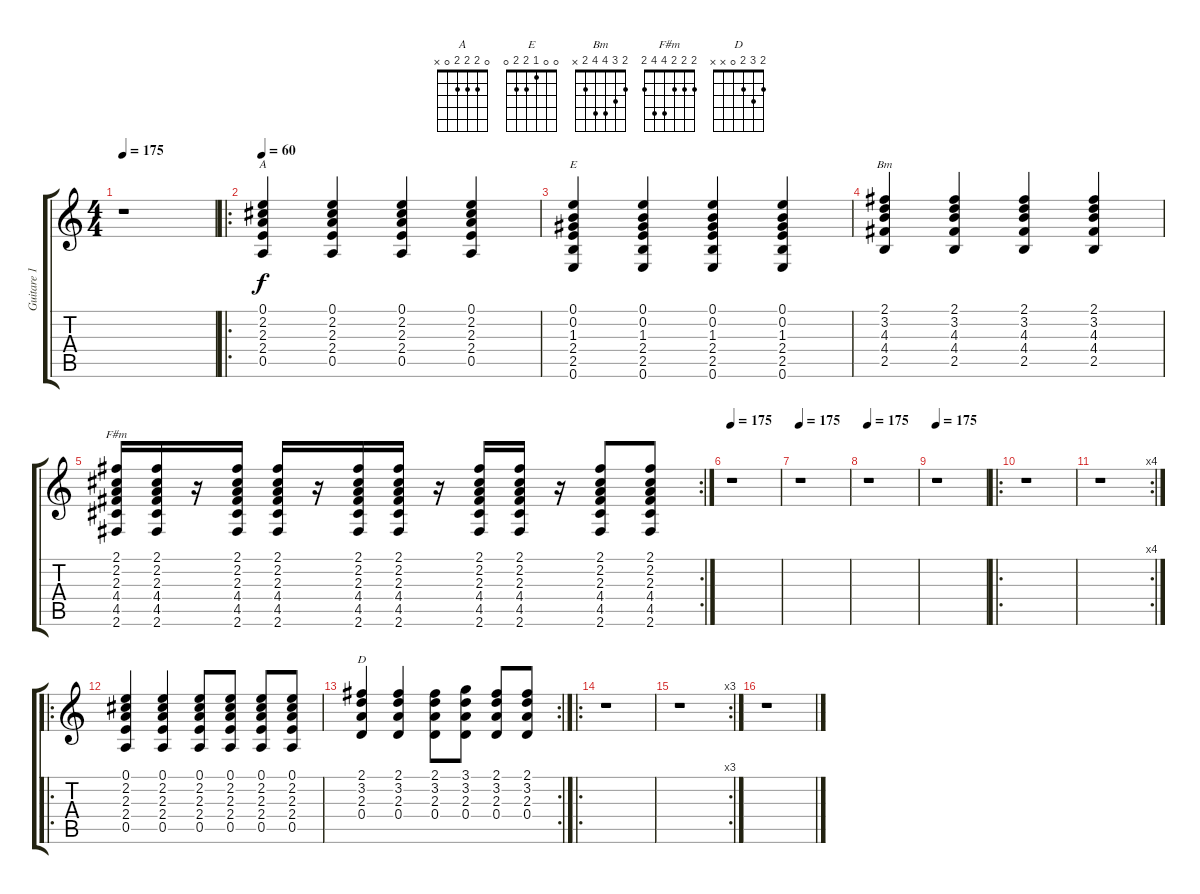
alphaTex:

\track ("Guitare 1 disto" "Guitare 1 ") {instrument distortionguitar}
\staff {score tabs}
\tuning (E4 B3 G3 D3 A2 E2) {hide}
\chord ("A" 0 2 2 2 0 x)
\chord ("E" 0 0 1 2 2 0)
\chord ("Bm" 2 3 4 4 2 x)
\chord ("F#m" 2 2 2 4 4 2)
\chord ("D" 2 3 2 0 x x)
\ts (4 4)
\tempo 175
\clef g2
\ks c
r.1{dy f} |
\ro
\tempo 60
(0.1 2.2 2.3 2.4 0.5).4{ch "A"} (0.1 2.2 2.3 2.4 0.5).4 (0.1 2.2 2.3 2.4 0.5).4 (0.1 2.2 2.3 2.4 0.5).4 |
(0.1 0.2 1.3 2.4 2.5 0.6).4{ch "E"} (0.1 0.2 1.3 2.4 2.5 0.6).4 (0.1 0.2 1.3 2.4 2.5 0.6).4 (0.1 0.2 1.3 2.4 2.5 0.6).4 |
(2.1 3.2 4.3 4.4 2.5).4{ch "Bm"} (2.1 3.2 4.3 4.4 2.5).4 (2.1 3.2 4.3 4.4 2.5).4 (2.1 3.2 4.3 4.4 2.5).4 |
\rc 2
(2.1 2.2 2.3 4.4 4.5 2.6).16{ch "F#m"} (2.1 2.2 2.3 4.4 4.5 2.6).16 r.16 (2.1 2.2 2.3 4.4 4.5 2.6).16 (2.1 2.2 2.3 4.4 4.5 2.6).16 r.16 (2.1 2.2 2.3 4.4 4.5 2.6).16 (2.1 2.2 2.3 4.4 4.5 2.6).16 r.16 (2.1 2.2 2.3 4.4 4.5 2.6).16 (2.1 2.2 2.3 4.4 4.5 2.6).16 r.16 (2.1 2.2 2.3 4.4 4.5 2.6).8 (2.1 2.2 2.3 4.4 4.5 2.6).8 |
\tempo 175
r.1 |
\tempo 175
r.1 |
\tempo 175
r.1 |
\tempo 175
r.1 |
\ro
r.1 |
\rc 4
r.1 |
\ro
(0.1 2.2 2.3 2.4 0.5).4 (0.1 2.2 2.3 2.4 0.5).4 (0.1 2.2 2.3 2.4 0.5).8 (0.1 2.2 2.3 2.4 0.5).8 (0.1 2.2 2.3 2.4 0.5).8 (0.1 2.2 2.3 2.4 0.5).8 |
\rc 2
(2.1 3.2 2.3 0.4).4{ch "D"} (2.1 3.2 2.3 0.4).4 (2.1 3.2 2.3 0.4).8 (3.1 3.2 2.3 0.4).8 (2.1 3.2 2.3 0.4).8 (2.1 3.2 2.3 0.4).8 |
\ro
r.1 |
\rc 3
r.1 |
r.1
